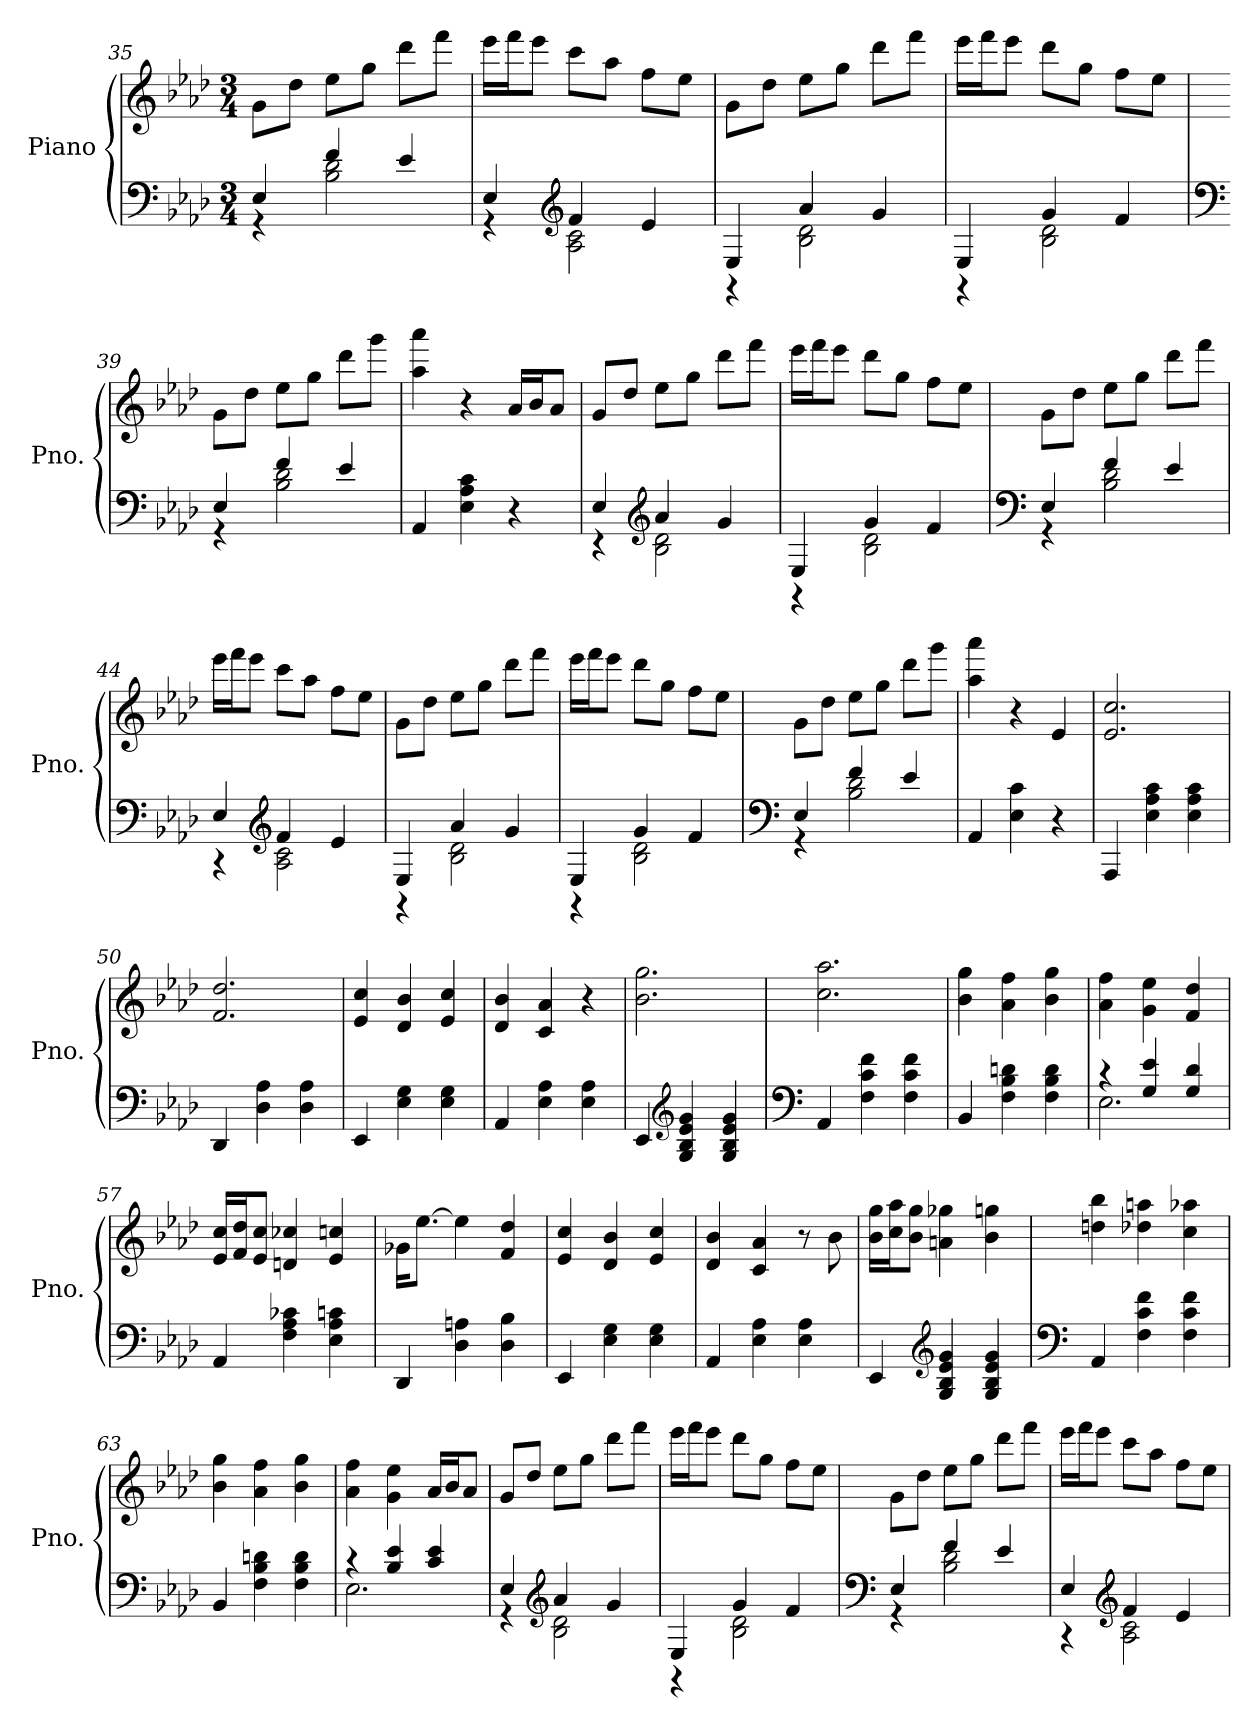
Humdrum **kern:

**kern	**kern
*part1	*part1
*staff2	*staff1
*I"Piano	*
*I'Pno.	*
*clefF4	*clefG2
*k[b-e-a-d-]	*k[b-e-a-d-]
*M3/4	*M3/4
=35	=35
*^	*
4E-/	4r	8g\L
.	.	8dd-\J
4f/	2B-\ 2d-\	8ee-\L
.	.	8gg\J
4e-/	.	8ddd-\L
.	.	8fff\J
=36	=36	=36
4E-/	4r	16eee-\LL
.	.	16fff\J
.	.	8eee-\J
*clefG2	*	*
4f/	2A-\ 2c\	8ccc\L
.	.	8aa-\J
4e-/	.	8ff\L
.	.	8ee-\J
=37	=37	=37
4E-/	4r	8g\L
.	.	8dd-\J
4a-/	2B-\ 2d-\	8ee-\L
.	.	8gg\J
4g/	.	8ddd-\L
.	.	8fff\J
!!LO:PB:g=z
=38	=38	=38
4E-/	4r	16eee-\LL
.	.	16fff\J
.	.	8eee-\J
4g/	2B-\ 2d-\	8ddd-\L
.	.	8gg\J
4f/	.	8ff\L
.	.	8ee-\J
=39	=39	=39
*clefF4	*	*
4E-/	4r	8g\L
.	.	8dd-\J
4f/	2B-\ 2d-\	8ee-\L
.	.	8gg\J
4e-/	.	8ddd-\L
.	.	8ggg\J
*v	*v	*
=40	=40
4AA-/	4aa-\ 4aaa-\
4E-\ 4A-\ 4c\	4r
4r	16a-/LL
.	16b-/J
.	8a-/J
=41	=41
*^	*
4E-/	4r	8g/L
.	.	8dd-/J
*clefG2	*	*
4a-/	2B-\ 2d-\	8ee-\L
.	.	8gg\J
4g/	.	8ddd-\L
.	.	8fff\J
=42	=42	=42
4E-/	4r	16eee-\LL
.	.	16fff\J
.	.	8eee-\J
4g/	2B-\ 2d-\	8ddd-\L
.	.	8gg\J
4f/	.	8ff\L
.	.	8ee-\J
!!LO:LB:g=z
=43	=43	=43
*clefF4	*	*
4E-/	4r	8g\L
.	.	8dd-\J
4f/	2B-\ 2d-\	8ee-\L
.	.	8gg\J
4e-/	.	8ddd-\L
.	.	8fff\J
=44	=44	=44
4E-/	4r	16eee-\LL
.	.	16fff\J
.	.	8eee-\J
*clefG2	*	*
4f/	2A-\ 2c\	8ccc\L
.	.	8aa-\J
4e-/	.	8ff\L
.	.	8ee-\J
=45	=45	=45
4E-/	4r	8g\L
.	.	8dd-\J
4a-/	2B-\ 2d-\	8ee-\L
.	.	8gg\J
4g/	.	8ddd-\L
.	.	8fff\J
=46	=46	=46
4E-/	4r	16eee-\LL
.	.	16fff\J
.	.	8eee-\J
4g/	2B-\ 2d-\	8ddd-\L
.	.	8gg\J
4f/	.	8ff\L
.	.	8ee-\J
=47	=47	=47
*clefF4	*	*
4E-/	4r	8g\L
.	.	8dd-\J
4f/	2B-\ 2d-\	8ee-\L
.	.	8gg\J
4e-/	.	8ddd-\L
.	.	8ggg\J
*v	*v	*
!!LO:LB:g=z
=48	=48
4AA-/	4aa-\ 4aaa-\
4E-\ 4c\	4r
4r	4e-/
=49	=49
4AAA-/	2.e-/ 2.cc/
4E-\ 4A-\ 4c\	.
4E-\ 4A-\ 4c\	.
=50	=50
4DD-/	2.f/ 2.dd-/
4D-\ 4A-\	.
4D-\ 4A-\	.
=51	=51
4EE-/	4e-/ 4cc/
4E-\ 4G\	4d-/ 4b-/
4E-\ 4G\	4e-/ 4cc/
=52	=52
4AA-/	4d-/ 4b-/
4E-\ 4A-\	4c/ 4a-/
4E-\ 4A-\	4r
=53	=53
4EE-/	2.b-\ 2.gg\
*clefG2	*
4G/ 4B-/ 4e-/ 4g/	.
4G/ 4B-/ 4e-/ 4g/	.
=54	=54
*clefF4	*
4AA-/	2.cc\ 2.aa-\
4F\ 4c\ 4f\	.
4F\ 4c\ 4f\	.
=55	=55
4BB-/	4b-\ 4gg\
4F\ 4B-\ 4dn\	4a-\ 4ff\
4F\ 4B-\ 4d\	4b-\ 4gg\
!!LO:LB:g=z
=56	=56
*^	*
4r	2.E-\	4a-\ 4ff\
4G/ 4e-/	.	4g\ 4ee-\
4G/ 4d-/	.	4f/ 4dd-/
*v	*v	*
=57	=57
4AA-/	16e-/ 16cc/LL
.	16f/ 16dd-/J
.	8e-/ 8cc/J
4F\ 4A-\ 4c-X\	4dn/ 4cc-X/
4E-\ 4A-\ 4cn\	4e-/ 4ccn/
=58	=58
4DD-/	16g-X\KL
.	[8.ee-\J
4D-\ 4An\	4ee-\]
4D-\ 4B-\	4f/ 4dd-/
=59	=59
4EE-/	4e-/ 4cc/
4E-\ 4G\	4d-/ 4b-/
4E-\ 4G\	4e-/ 4cc/
=60	=60
4AA-/	4d-/ 4b-/
4E-\ 4A-\	4c/ 4a-/
4E-\ 4A-\	8r
.	8b-\
=61	=61
4EE-/	16b-\ 16gg\LL
.	16cc\ 16aa-\J
.	8b-\ 8gg\J
*clefG2	*
4G/ 4B-/ 4e-/ 4g/	4an\ 4gg-X\
4G/ 4B-/ 4e-/ 4g/	4b-\ 4ggn\
=62	=62
*clefF4	*
4AA-/	4ddn\ 4bb-\
4F\ 4c\ 4f\	4dd-X\ 4aan\
4F\ 4c\ 4f\	4cc\ 4aa-X\
!!LO:LB:g=z
=63	=63
4BB-/	4b-\ 4gg\
4F\ 4B-\ 4dn\	4a-\ 4ff\
4F\ 4B-\ 4d\	4b-\ 4gg\
=64	=64
*^	*
4r	2.E-\	4a-\ 4ff\
4B-/ 4e-/	.	4g\ 4ee-\
4c/ 4e-/	.	16a-/LL
.	.	16b-/J
.	.	8a-/J
=65	=65	=65
4E-/	4r	8g/L
.	.	8dd-/J
*clefG2	*	*
4a-/	2B-\ 2d-\	8ee-\L
.	.	8gg\J
4g/	.	8ddd-\L
.	.	8fff\J
=66	=66	=66
4E-/	4r	16eee-\LL
.	.	16fff\J
.	.	8eee-\J
4g/	2B-\ 2d-\	8ddd-\L
.	.	8gg\J
4f/	.	8ff\L
.	.	8ee-\J
=67	=67	=67
*clefF4	*	*
4E-/	4r	8g\L
.	.	8dd-\J
4f/	2B-\ 2d-\	8ee-\L
.	.	8gg\J
4e-/	.	8ddd-\L
.	.	8fff\J
!!LO:LB:g=z
=68	=68	=68
4E-/	4r	16eee-\LL
.	.	16fff\J
.	.	8eee-\J
*clefG2	*	*
4f/	2A-\ 2c\	8ccc\L
.	.	8aa-\J
4e-/	.	8ff\L
.	.	8ee-\J
*v	*v	*
=	=
*-	*-
